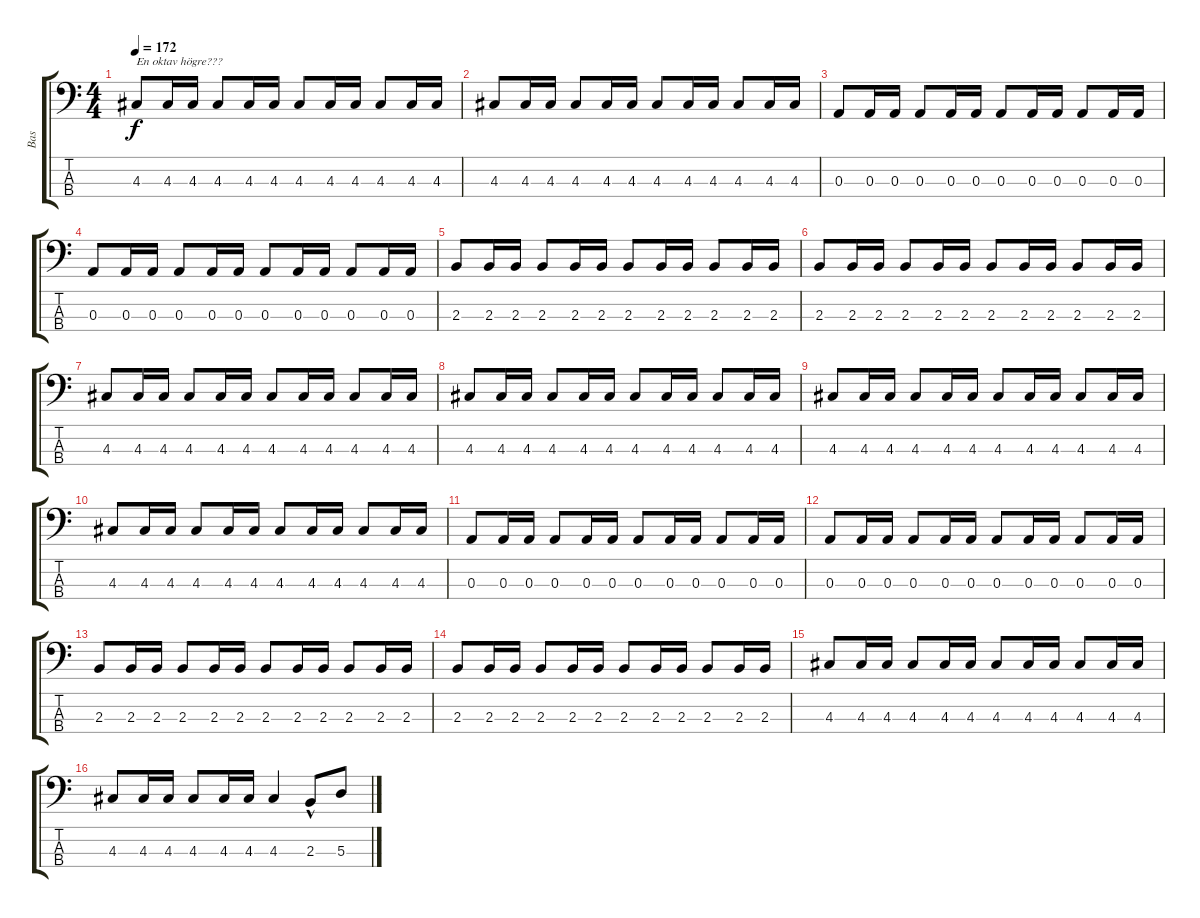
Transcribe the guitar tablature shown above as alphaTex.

\track ("Bas" "Bas") {instrument distortionguitar}
\staff {score tabs}
\tuning (G2 D2 A1 E1) {hide}
\ts (4 4)
\tempo 172
\clef f4
\ks c
4.3.8{txt "En oktav högre???" dy f instrument distortionguitar} 4.3.16 4.3.16 4.3.8 4.3.16 4.3.16 4.3.8 4.3.16 4.3.16 4.3.8 4.3.16 4.3.16 |
4.3.8 4.3.16 4.3.16 4.3.8 4.3.16 4.3.16 4.3.8 4.3.16 4.3.16 4.3.8 4.3.16 4.3.16 |
0.3.8 0.3.16 0.3.16 0.3.8 0.3.16 0.3.16 0.3.8 0.3.16 0.3.16 0.3.8 0.3.16 0.3.16 |
0.3.8 0.3.16 0.3.16 0.3.8 0.3.16 0.3.16 0.3.8 0.3.16 0.3.16 0.3.8 0.3.16 0.3.16 |
2.3.8 2.3.16 2.3.16 2.3.8 2.3.16 2.3.16 2.3.8 2.3.16 2.3.16 2.3.8 2.3.16 2.3.16 |
2.3.8 2.3.16 2.3.16 2.3.8 2.3.16 2.3.16 2.3.8 2.3.16 2.3.16 2.3.8 2.3.16 2.3.16 |
4.3.8 4.3.16 4.3.16 4.3.8 4.3.16 4.3.16 4.3.8 4.3.16 4.3.16 4.3.8 4.3.16 4.3.16 |
4.3.8 4.3.16 4.3.16 4.3.8 4.3.16 4.3.16 4.3.8 4.3.16 4.3.16 4.3.8 4.3.16 4.3.16 |
4.3.8 4.3.16 4.3.16 4.3.8 4.3.16 4.3.16 4.3.8 4.3.16 4.3.16 4.3.8 4.3.16 4.3.16 |
4.3.8 4.3.16 4.3.16 4.3.8 4.3.16 4.3.16 4.3.8 4.3.16 4.3.16 4.3.8 4.3.16 4.3.16 |
0.3.8 0.3.16 0.3.16 0.3.8 0.3.16 0.3.16 0.3.8 0.3.16 0.3.16 0.3.8 0.3.16 0.3.16 |
0.3.8 0.3.16 0.3.16 0.3.8 0.3.16 0.3.16 0.3.8 0.3.16 0.3.16 0.3.8 0.3.16 0.3.16 |
2.3.8 2.3.16 2.3.16 2.3.8 2.3.16 2.3.16 2.3.8 2.3.16 2.3.16 2.3.8 2.3.16 2.3.16 |
2.3.8 2.3.16 2.3.16 2.3.8 2.3.16 2.3.16 2.3.8 2.3.16 2.3.16 2.3.8 2.3.16 2.3.16 |
4.3.8 4.3.16 4.3.16 4.3.8 4.3.16 4.3.16 4.3.8 4.3.16 4.3.16 4.3.8 4.3.16 4.3.16 |
4.3.8 4.3.16 4.3.16 4.3.8 4.3.16 4.3.16 4.3.4 2.3{hac}.8 5.3.8
